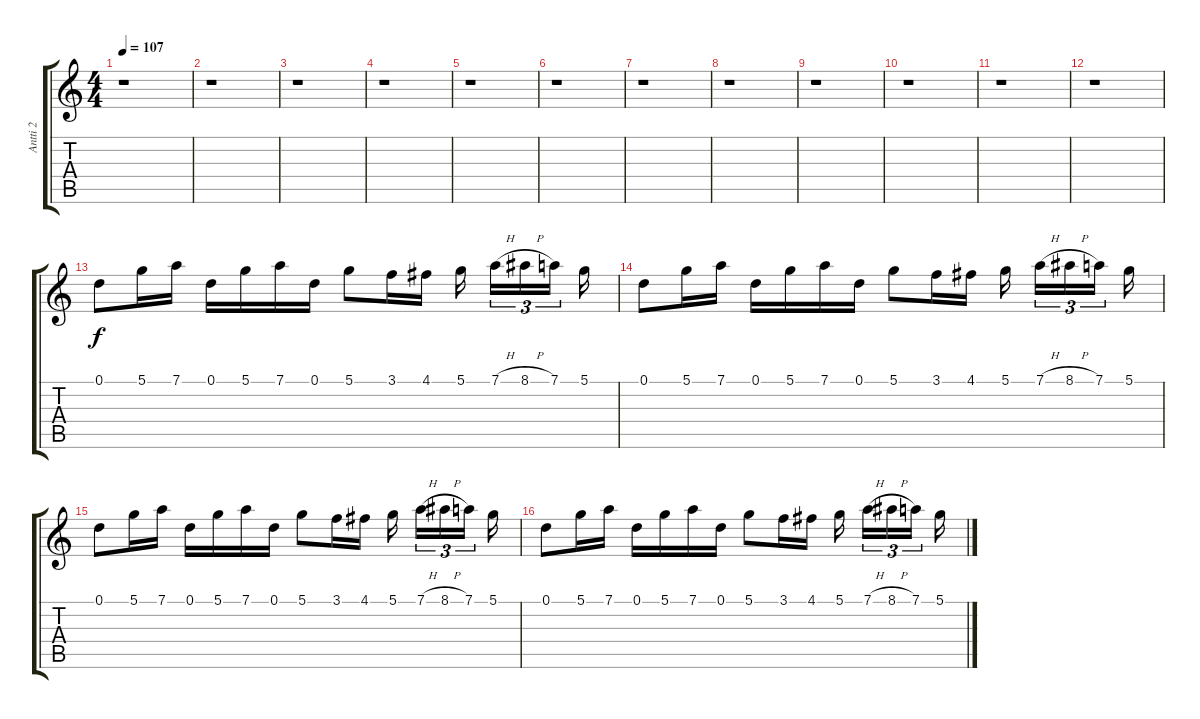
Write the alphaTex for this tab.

\track ("Antti 2" "Antti 2") {instrument distortionguitar}
\staff {score tabs}
\tuning (D4 A3 F3 C3 G2 D2) {hide}
\ts (4 4)
\tempo 107
\clef g2
\ks c
r.1{dy f instrument distortionguitar} |
r.1 |
r.1 |
r.1 |
r.1 |
r.1 |
r.1 |
r.1 |
r.1 |
r.1 |
r.1 |
r.1 |
0.1.8 5.1.16 7.1.16 0.1.16 5.1.16 7.1.16 0.1.16 5.1.8 3.1.16 4.1.16 5.1.16 7.1{h}.16{tu (3 2)} 8.1{h}.16{tu (3 2)} 7.1.16{tu (3 2)} 5.1.16 |
0.1.8 5.1.16 7.1.16 0.1.16 5.1.16 7.1.16 0.1.16 5.1.8 3.1.16 4.1.16 5.1.16 7.1{h}.16{tu (3 2)} 8.1{h}.16{tu (3 2)} 7.1.16{tu (3 2)} 5.1.16 |
0.1.8 5.1.16 7.1.16 0.1.16 5.1.16 7.1.16 0.1.16 5.1.8 3.1.16 4.1.16 5.1.16 7.1{h}.16{tu (3 2)} 8.1{h}.16{tu (3 2)} 7.1.16{tu (3 2)} 5.1.16 |
0.1.8 5.1.16 7.1.16 0.1.16 5.1.16 7.1.16 0.1.16 5.1.8 3.1.16 4.1.16 5.1.16 7.1{h}.16{tu (3 2)} 8.1{h}.16{tu (3 2)} 7.1.16{tu (3 2)} 5.1.16
